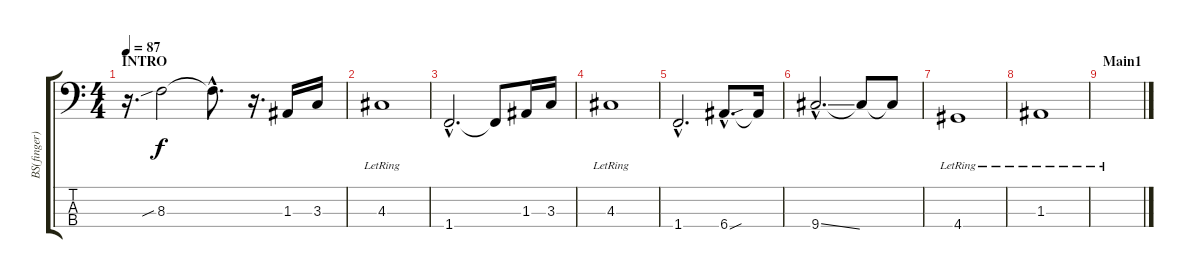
\track ("BS(finger)" "BS(finger)") {instrument electricbassfinger}
\staff {score tabs}
\tuning (G2 D2 A1 E1) {hide}
\ts (4 4)
\section ("" "INTRO")
\tempo 87
\clef f4
\ks c
r.16{d dy f instrument electricbassfinger} 8.3{sib}.2 8.3{hac t}.8{d} r.16{d} 1.3.16 3.3.16 |
4.3{lr}.1 |
1.4{hac}.2{d} 1.4{t}.8 1.3.16 3.3.16 |
4.3{lr}.1 |
1.4{hac}.2{d} 6.4{sou hac}.8{d} 6.4{t}.16 |
9.4{ss hac}.2{d} 9.4{t}.8 9.4{t}.8 |
4.4{lr}.1 |
1.3{lr}.1 |
\section ("" "Main1")
